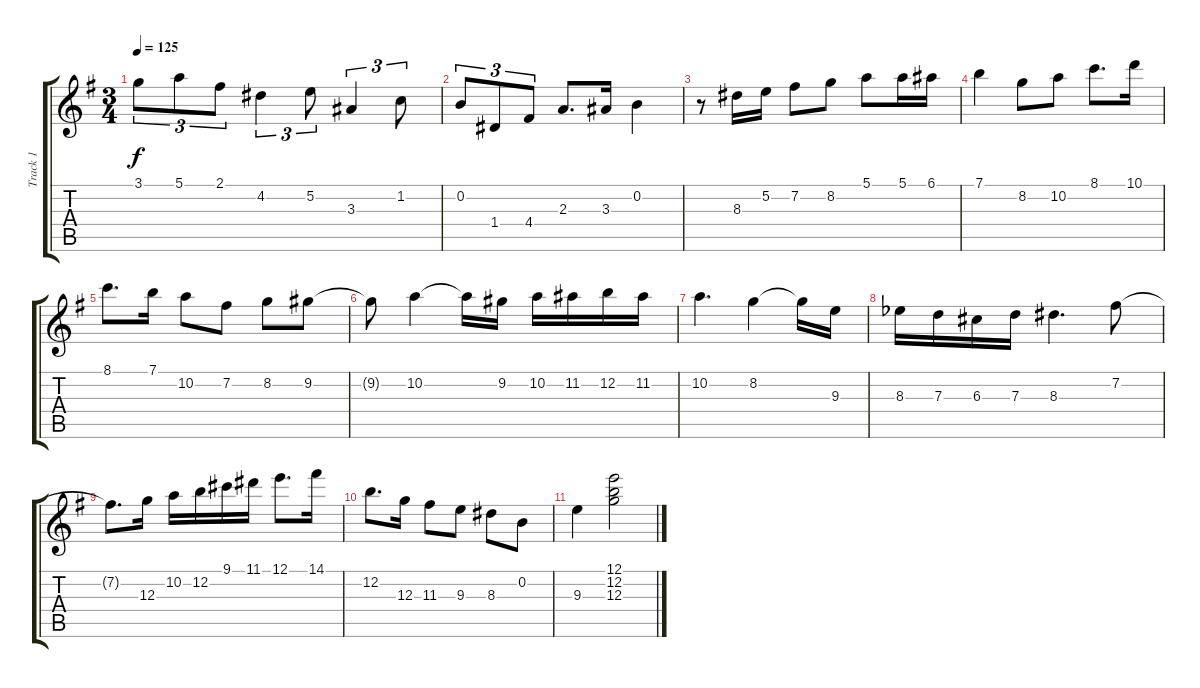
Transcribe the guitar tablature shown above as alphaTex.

\track ("Track 1" "Track 1") {instrument acousticguitarnylon}
\staff {score tabs}
\tuning (E4 B3 G3 D3 A2 E2) {hide}
\ts (3 4)
\tempo 125
\clef g2
\ks eminor
3.1.8{tu (3 2) dy f} 5.1.8{tu (3 2)} 2.1.8{tu (3 2)} 4.2.4{tu (3 2)} 5.2.8{tu (3 2)} 3.3.4{tu (3 2)} 1.2.8{tu (3 2)} |
0.2.8{tu (3 2)} 1.4.8{tu (3 2)} 4.4.8{tu (3 2)} 2.3.8{d} 3.3.16 0.2.4 |
r.8 8.3.16 5.2.16 7.2.8 8.2.8 5.1.8 5.1.16 6.1.16 |
7.1.4 8.2.8 10.2.8 8.1.8{d} 10.1.16 |
8.1.8{d} 7.1.16 10.2.8 7.2.8 8.2.8 9.2.8 |
9.2{t}.8 10.2.4 10.2{t}.16 9.2.16 10.2.16 11.2.16 12.2.16 11.2.16 |
10.2.4{d} 8.2.4 8.2{t}.16 9.3.16 |
8.3{acc b}.16 7.3.16 6.3.16 7.3.16 8.3.4{d} 7.2.8 |
7.2{t}.8{d} 12.3.16 10.2.16 12.2.16 9.1.16 11.1.16 12.1.8{d} 14.1.16 |
12.2.8{d} 12.3.16 11.3.8 9.3.8 8.3.8 0.2.8 |
9.3.4 (12.1 12.2 12.3).2
